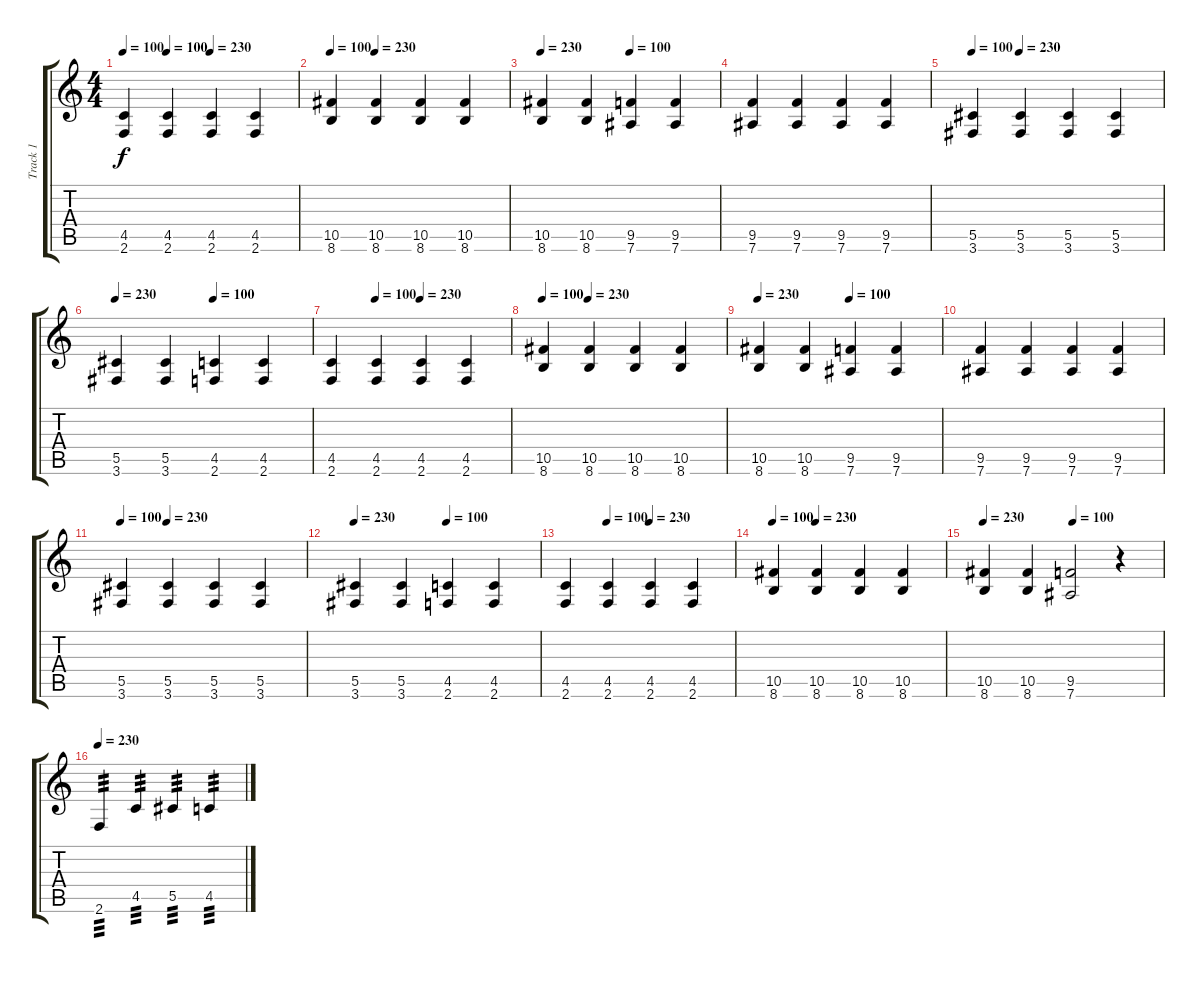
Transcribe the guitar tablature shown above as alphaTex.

\track ("Track 1" "Track 1") {instrument distortionguitar}
\staff {score tabs}
\tuning (Eb4 Bb3 Gb3 Db3 Ab2 Eb2) {hide}
\ts (4 4)
\tempo 100
\tempo (100 0.25)
\tempo (230 0.5)
\clef g2
\ks c
(4.5 2.6).4{dy f} (4.5 2.6).4 (4.5 2.6).4 (4.5 2.6).4 |
\tempo 100
\tempo (230 0.25)
(10.5 8.6).4 (10.5 8.6).4 (10.5 8.6).4 (10.5 8.6).4 |
\tempo 230
\tempo (100 0.5)
(10.5 8.6).4 (10.5 8.6).4 (9.5 7.6).4 (9.5 7.6).4 |
(9.5 7.6).4 (9.5 7.6).4 (9.5 7.6).4 (9.5 7.6).4 |
\tempo 100
\tempo (230 0.25)
(5.5 3.6).4 (5.5 3.6).4 (5.5 3.6).4 (5.5 3.6).4 |
\tempo 230
\tempo (100 0.5)
(5.5 3.6).4 (5.5 3.6).4 (4.5 2.6).4 (4.5 2.6).4 |
\tempo (100 0.25)
\tempo (230 0.5)
(4.5 2.6).4 (4.5 2.6).4 (4.5 2.6).4 (4.5 2.6).4 |
\tempo 100
\tempo (230 0.25)
(10.5 8.6).4 (10.5 8.6).4 (10.5 8.6).4 (10.5 8.6).4 |
\tempo 230
\tempo (100 0.5)
(10.5 8.6).4 (10.5 8.6).4 (9.5 7.6).4 (9.5 7.6).4 |
(9.5 7.6).4 (9.5 7.6).4 (9.5 7.6).4 (9.5 7.6).4 |
\tempo 100
\tempo (230 0.25)
(5.5 3.6).4 (5.5 3.6).4 (5.5 3.6).4 (5.5 3.6).4 |
\tempo 230
\tempo (100 0.5)
(5.5 3.6).4 (5.5 3.6).4 (4.5 2.6).4 (4.5 2.6).4 |
\tempo (100 0.25)
\tempo (230 0.5)
(4.5 2.6).4 (4.5 2.6).4 (4.5 2.6).4 (4.5 2.6).4 |
\tempo 100
\tempo (230 0.25)
(10.5 8.6).4 (10.5 8.6).4 (10.5 8.6).4 (10.5 8.6).4 |
\tempo 230
\tempo (100 0.5)
(10.5 8.6).4 (10.5 8.6).4 (9.5 7.6).2 r.4 |
\tempo 230
2.6.4{tp 3} 4.5.4{tp 3} 5.5.4{tp 3} 4.5.4{tp 3}
